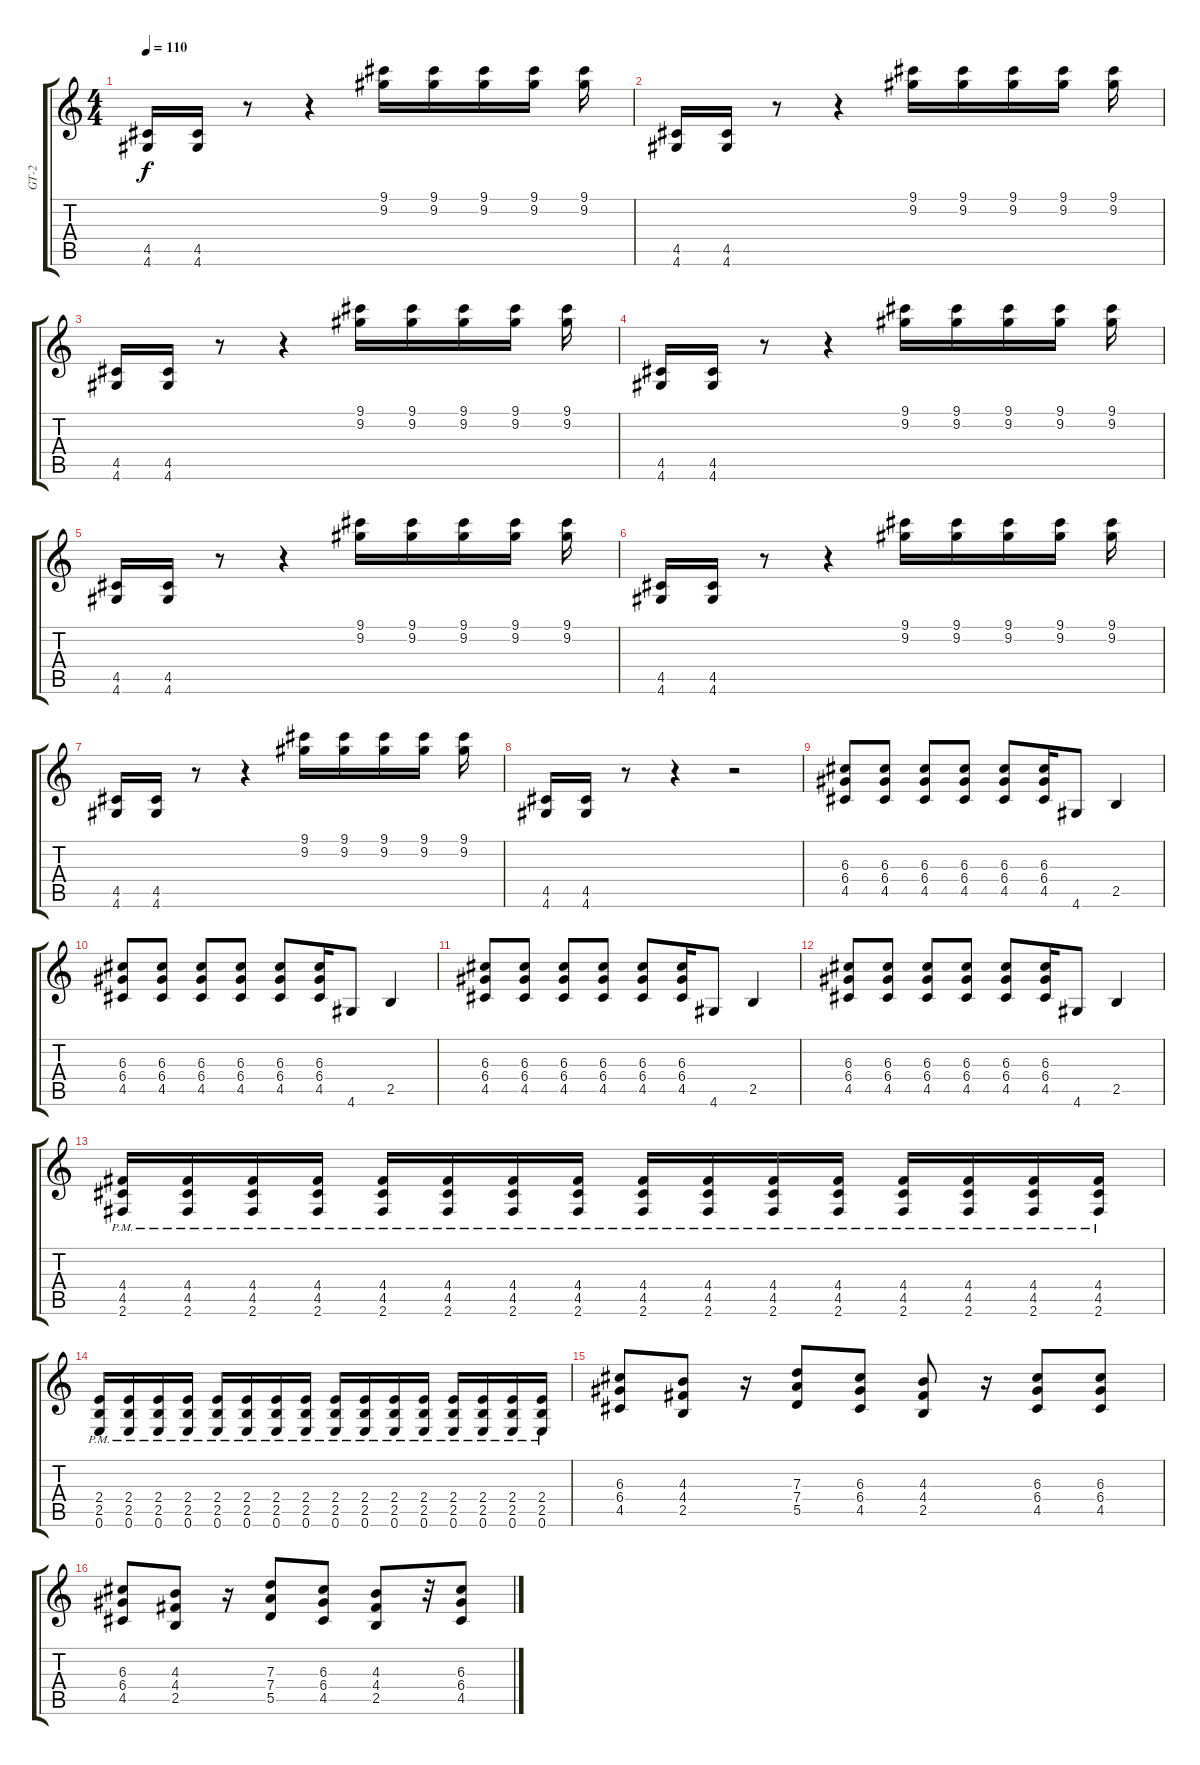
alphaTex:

\track ("GT-2" "GT-2") {instrument overdrivenguitar}
\staff {score tabs}
\tuning (E4 B3 G3 D3 A2 E2) {hide}
\ts (4 4)
\tempo 110
\clef g2
\ks c
(4.5 4.6).16{dy f instrument overdrivenguitar} (4.5 4.6).16 r.8 r.4 (9.1 9.2).16 (9.1 9.2).16 (9.1 9.2).16 (9.1 9.2).16 (9.1 9.2).16 |
(4.5 4.6).16 (4.5 4.6).16 r.8 r.4 (9.1 9.2).16 (9.1 9.2).16 (9.1 9.2).16 (9.1 9.2).16 (9.1 9.2).16 |
(4.5 4.6).16 (4.5 4.6).16 r.8 r.4 (9.1 9.2).16 (9.1 9.2).16 (9.1 9.2).16 (9.1 9.2).16 (9.1 9.2).16 |
(4.5 4.6).16 (4.5 4.6).16 r.8 r.4 (9.1 9.2).16 (9.1 9.2).16 (9.1 9.2).16 (9.1 9.2).16 (9.1 9.2).16 |
(4.5 4.6).16 (4.5 4.6).16 r.8 r.4 (9.1 9.2).16 (9.1 9.2).16 (9.1 9.2).16 (9.1 9.2).16 (9.1 9.2).16 |
(4.5 4.6).16 (4.5 4.6).16 r.8 r.4 (9.1 9.2).16 (9.1 9.2).16 (9.1 9.2).16 (9.1 9.2).16 (9.1 9.2).16 |
(4.5 4.6).16 (4.5 4.6).16 r.8 r.4 (9.1 9.2).16 (9.1 9.2).16 (9.1 9.2).16 (9.1 9.2).16 (9.1 9.2).16 |
(4.5 4.6).16 (4.5 4.6).16 r.8 r.4 r.2 |
(6.3 6.4 4.5).8 (6.3 6.4 4.5).8 (6.3 6.4 4.5).8 (6.3 6.4 4.5).8 (6.3 6.4 4.5).8 (6.3 6.4 4.5).16 4.6.8 2.5.4 |
(6.3 6.4 4.5).8 (6.3 6.4 4.5).8 (6.3 6.4 4.5).8 (6.3 6.4 4.5).8 (6.3 6.4 4.5).8 (6.3 6.4 4.5).16 4.6.8 2.5.4{txt ""} |
(6.3 6.4 4.5).8 (6.3 6.4 4.5).8 (6.3 6.4 4.5).8 (6.3 6.4 4.5).8 (6.3 6.4 4.5).8 (6.3 6.4 4.5).16 4.6.8 2.5.4 |
(6.3 6.4 4.5).8 (6.3 6.4 4.5).8 (6.3 6.4 4.5).8 (6.3 6.4 4.5).8 (6.3 6.4 4.5).8 (6.3 6.4 4.5).16 4.6.8 2.5.4 |
(4.4 4.5 2.6{pm}).16 (4.4 4.5 2.6{pm}).16 (4.4 4.5 2.6{pm}).16 (4.4 4.5 2.6{pm}).16 (4.4 4.5 2.6{pm}).16 (4.4 4.5 2.6{pm}).16 (4.4 4.5 2.6{pm}).16 (4.4 4.5 2.6{pm}).16 (4.4 4.5 2.6{pm}).16 (4.4 4.5 2.6{pm}).16 (4.4 4.5 2.6{pm}).16 (4.4 4.5 2.6{pm}).16 (4.4 4.5 2.6{pm}).16 (4.4 4.5 2.6{pm}).16 (4.4 4.5 2.6{pm}).16 (4.4 4.5 2.6{pm}).16 |
(2.4 2.5 0.6{pm}).16 (2.4 2.5 0.6{pm}).16 (2.4 2.5 0.6{pm}).16 (2.4 2.5 0.6{pm}).16 (2.4 2.5 0.6{pm}).16 (2.4 2.5 0.6{pm}).16 (2.4 2.5 0.6{pm}).16 (2.4 2.5 0.6{pm}).16 (2.4 2.5 0.6{pm}).16 (2.4 2.5 0.6{pm}).16 (2.4 2.5 0.6{pm}).16 (2.4 2.5 0.6{pm}).16 (2.4 2.5 0.6{pm}).16 (2.4 2.5 0.6{pm}).16 (2.4 2.5 0.6{pm}).16 (2.4 2.5 0.6{pm}).16 |
(6.3 6.4 4.5).8 (4.3 4.4 2.5).8 r.16 (7.3 7.4 5.5).8 (6.3 6.4 4.5).8 (4.3 4.4 2.5).8 r.16 (6.3 6.4 4.5).8 (6.3 6.4 4.5).8 |
(6.3 6.4 4.5).8 (4.3 4.4 2.5).8 r.16 (7.3 7.4 5.5).8 (6.3 6.4 4.5).8 (4.3 4.4 2.5).8 r.32 (6.3 6.4 4.5).8
